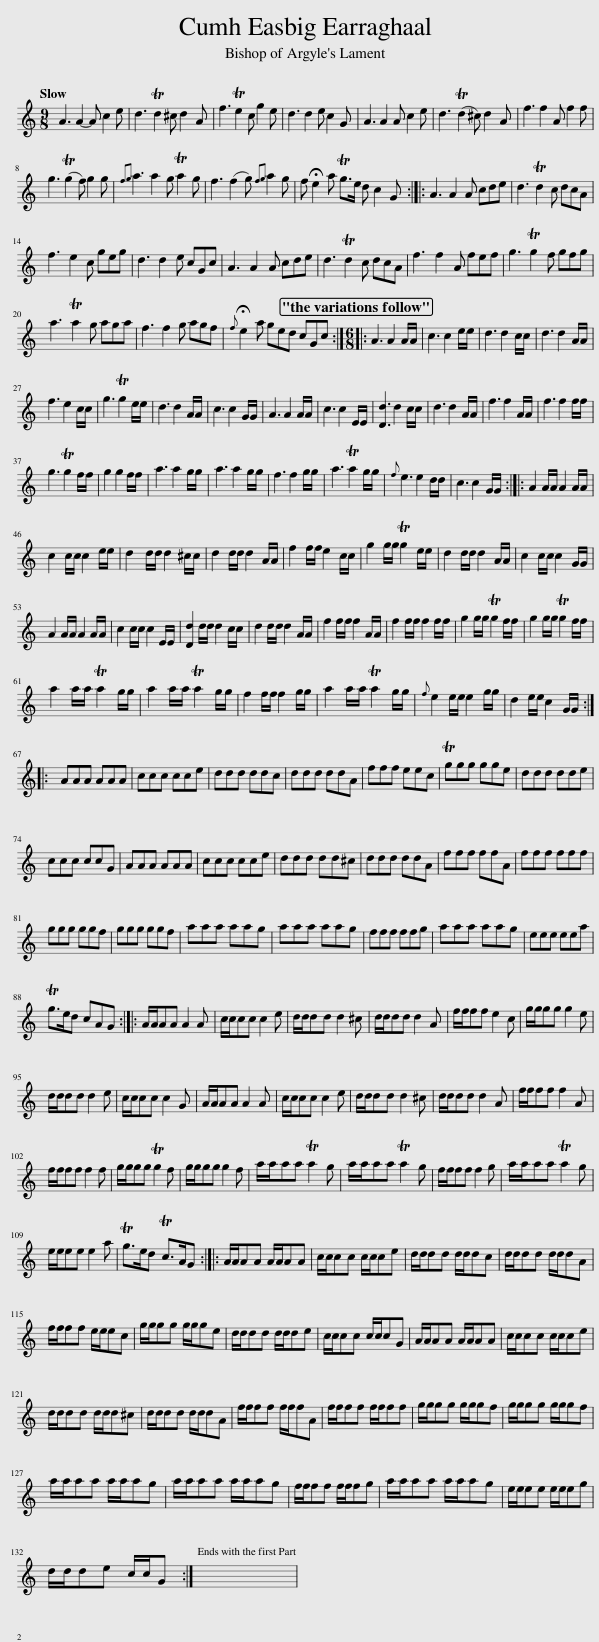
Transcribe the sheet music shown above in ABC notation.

X:1
L:1/8
Q:1/4=120
M:9/8
I:linebreak $
K:C
V:1 treble
V:1
 A3 A2- A c2 e | d3 Td2 ^c d2 A | f3 Te2 c g2 e | d3 d2 e c2 G | A3 A2 A c2 e | %5
 d3 (Td2 ^c) d2 A | f3 f2 A f2 f |$ g3 (Tg2 f) g2 g |{fg} a3 a2 g Ta2 g | f3 (f2 g){fg} a2 g | %10
 f !fermata!e2 a Tg>e d c2 G :: A3 A2 A cde | d3 Td2 c dcA |$ f3 e2 c geg | d3 d2 e cGc | %15
 A3 A2 A cde | d3 Td2 c dcA | f3 f2 A fef | g3 Tg2 f gfg |$ a3 Ta2 g aga | %20
 f3 f2 g agf |{!fermata!f} !fermata!e2 a ged cGc ::[M:6/8] A3 A2 A/A/ | c3 c2 e/e/ | d3 d2 c/c/ | %25
 d3 d2 A/A/ |$ f3 e2 c/c/ | g3 Tg2 e/e/ | d3 d2 A/A/ | c3 c2 G/G/ | %30
 A3 A2 A/A/ | c3 c2 E/E/ | [Dd]3 d2 c/c/ | d3 d2 A/A/ | f3 f2 A/A/ | %35
 f3 f2 f/f/ |$ g3 Tg2 f/f/ | g2 g2 f/f/ | a3 a2 g/g/ | a3 a2 g/g/ | %40
 f3 f2 g/g/ | a3 Ta2 g/g/ |{f} e3 e2 d/d/ | c3 c2 G/G/ :: A2 A/A/ A2 A/A/ |$ %45
 c2 c/c/ c2 e/e/ | d2 d/d/ d2 ^c/c/ | d2 d/d/ d2 A/A/ | f2 f/f/ e2 c/c/ | g2 g/g/ Tg2 e/e/ | %50
 d2 d/d/ d2 A/A/ | c2 c/c/ c2 G/G/ |$ A2 A/A/ A2 A/A/ | c2 c/c/ c2 E/E/ | [Dd]2 d/d/ d2 c/c/ | %55
 d2 d/d/ d2 A/A/ | f2 f/f/ f2 A/A/ | f2 f/f/ f2 f/f/ | g2 g/g/ Tg2 f/f/ | g2 g/g/ Tg2 f/f/ |$ %60
 a2 a/a/ Ta2 g/g/ | a2 a/a/ Ta2 g/g/ | f2 f/f/ f2 g/g/ | a2 a/a/ Ta2 g/g/ |{f} e2 e/e/ e2 g/g/ | %65
 d2 e/e/ c2 G/G/ ::$ AAA AAA | ccc cce | ddd ddc | ddd ddA | %70
 fff eec | Tggg gge | ddd dde |$ ccc ccG | AAA AAA | %75
 ccc cce | ddd dd^c | ddd ddA | fff ffA | fff fff |$ %80
 ggg ggf | ggg ggf | aaa aag | aaa aag | fff ffg | %85
 aaa aag | eee eea |$ Tg>ed cAG :: A/A/AA A2 A | c/c/cc c2 e | %90
 d/d/dd d2 ^c | d/d/dd d2 A | f/f/ff e2 c | g/g/gg g2 e |$ d/d/dd d2 e | %95
 c/c/cc c2 G | A/A/AA A2 A | c/c/cc c2 e | d/d/dd d2 ^c | d/d/dd d2 A | %100
 f/f/ff f2 A |$ f/f/ff f2 f | g/g/gg Tg2 f | g/g/gg g2 f | a/a/aa Ta2 g | %105
 a/a/aa Ta2 g | f/f/ff f2 g | a/a/aa Ta2 g |$ e/e/ee e2 a | Tg>ed Tc>AG :: %110
 A/A/AA A/A/AA | c/c/cc c/c/ce | d/d/dd d/d/dc | d/d/dd d/d/dA |$ f/f/ff e/e/ec | %115
 g/g/gg g/g/ge | d/d/dd d/d/de | c/c/cc c/c/cG | A/A/AA A/A/AA | c/c/cc c/c/ce |$ %120
 d/d/dd d/d/d^c | d/d/dd d/d/dA | f/f/ff f/f/fA | f/f/ff f/f/ff | g/g/gg g/g/gf | %125
 g/g/gg g/g/gf |$ a/a/aa a/a/ag | a/a/aa a/a/ag | f/f/ff f/f/fg | a/a/aa a/a/ag | %130
 e/e/ee e/e/eg |$ d/d/de c/c/G :| x6 | %133
